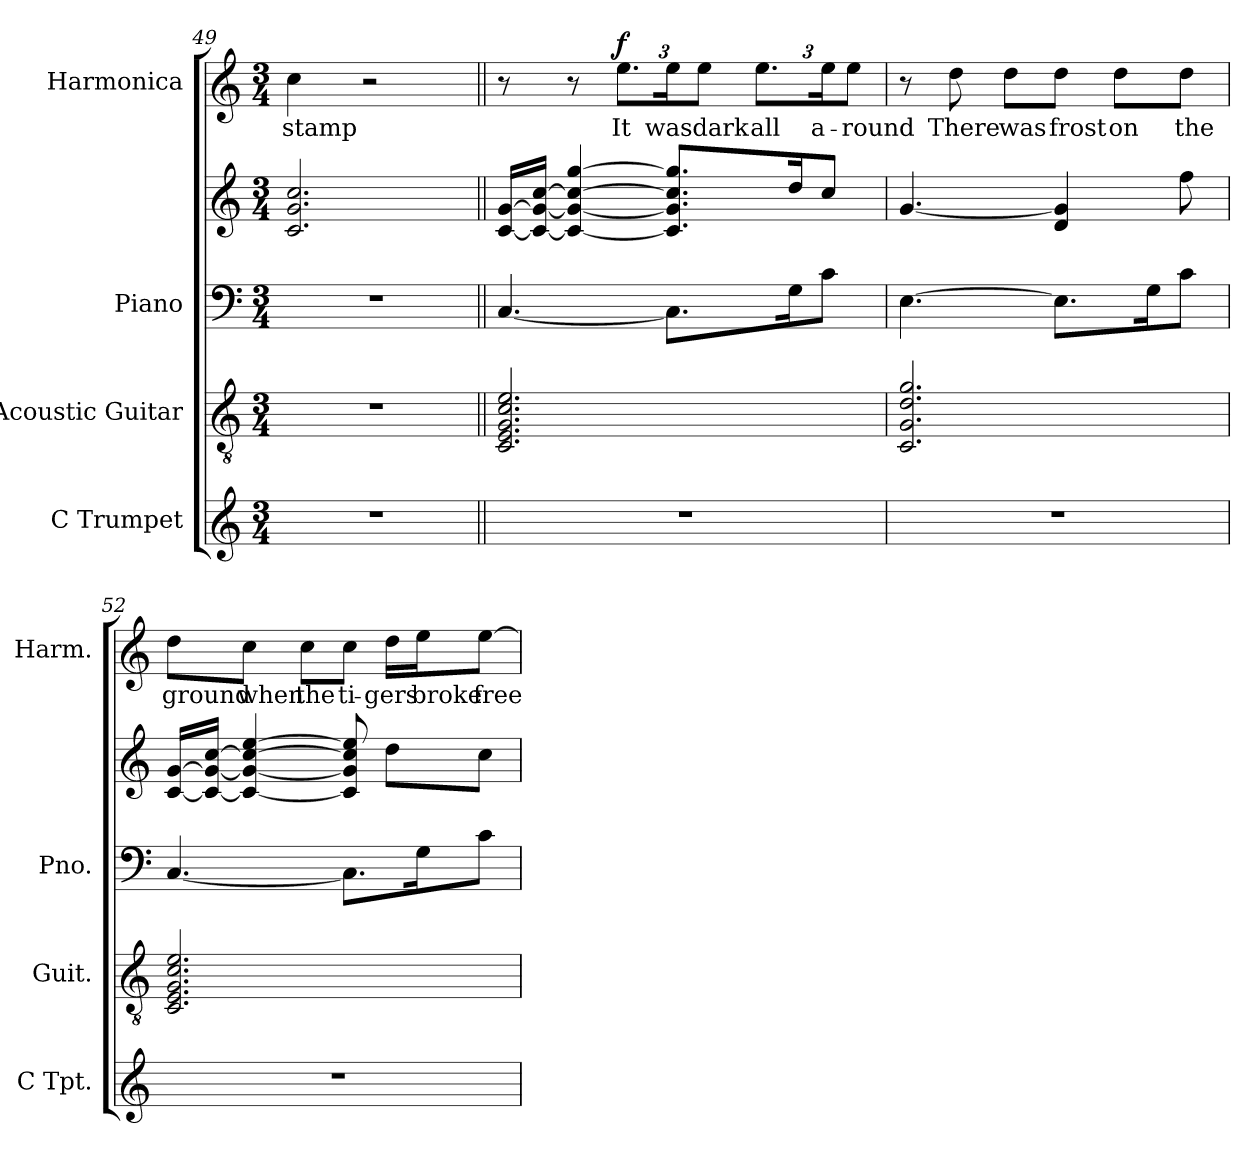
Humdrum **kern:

**kern	**kern	**kern	**kern	**kern	**text	**dynam
*part4	*part3	*part2	*part2	*part1	*part1	*part1
*staff5	*staff4	*staff3	*staff2	*staff1	*staff1	*staff1
*I"C Trumpet	*I"Acoustic Guitar	*I"Piano	*	*I"Harmonica	*	*
*I'C Tpt.	*I'Guit.	*I'Pno.	*	*I'Harm.	*	*
*clefG2	*clefGv2	*clefF4	*clefG2	*clefG2	*	*
*k[]	*k[]	*k[]	*k[]	*k[]	*	*
*M3/4	*M3/4	*M3/4	*M3/4	*M3/4	*	*
=49	=49	=49	=49	=49	=49	=49
2.r	2.r	2.r	2.c/ 2.g/ 2.cc/	4cc\	stamp	.
.	.	.	.	2r	.	.
!!LO:LB:g=z
=50||	=50||	=50||	=50||	=50||	=50||	=50||
2.r	2.C/ 2.E/ 2.G/ 2.c/ 2.e/	[4.C/	[16c/ [16g/LL	8r	.	.
.	.	.	16c/_ 16g/_ [16cc/JJ	.	.	.
.	.	.	4c/_ 4g/_ 4cc/_ [4gg/	8r	.	.
*	*	*	*	*Xbrackettup	*	*
!	!	!	!	!	!	!LO:DY:b
.	.	.	.	12.ee\L	It	f
.	.	8.C\L]	8.c/] 8.g/] 8.cc/] 8.gg/]L	24ee\K	was	.
.	.	.	.	12ee\J	dark	.
.	.	.	.	12.ee\L	all	.
.	.	16G\K	16dd/K	.	.	.
.	.	8c\J	8cc/J	24ee\K	a-	.
.	.	.	.	12ee\J	-round	.
=51	=51	=51	=51	=51	=51	=51
2.r	2.C/ 2.G/ 2.d/ 2.g/	[4.E\	[4.g/	8r	.	.
.	.	.	.	8dd\	There	.
.	.	.	.	8dd\L	was	.
.	.	8.E\L]	4d/ 4g/]	8dd\J	frost	.
.	.	.	.	8dd\L	on	.
.	.	16G\K	.	.	.	.
.	.	8c\J	8ff\	8dd\J	the	.
=52	=52	=52	=52	=52	=52	=52
2.r	2.C/ 2.E/ 2.G/ 2.c/ 2.e/	[4.C/	[16c/ [16g/LL	8dd\L	ground	.
.	.	.	16c/_ 16g/_ [16cc/JJ	.	.	.
.	.	.	4c/_ 4g/_ 4cc/_ [4ee/	8cc\J	when	.
.	.	.	.	8cc\L	the	.
.	.	8.C\L]	8c/] 8g/] 8cc/] 8ee/]	8cc\J	ti-	.
.	.	.	8dd\L	16dd\LL	-gers	.
.	.	16G\K	.	16ee\J	broke	.
.	.	8c\J	8cc\J	[8ee\J	free	.
=	=	=	=	=	=	=
*-	*-	*-	*-	*-	*-	*-
